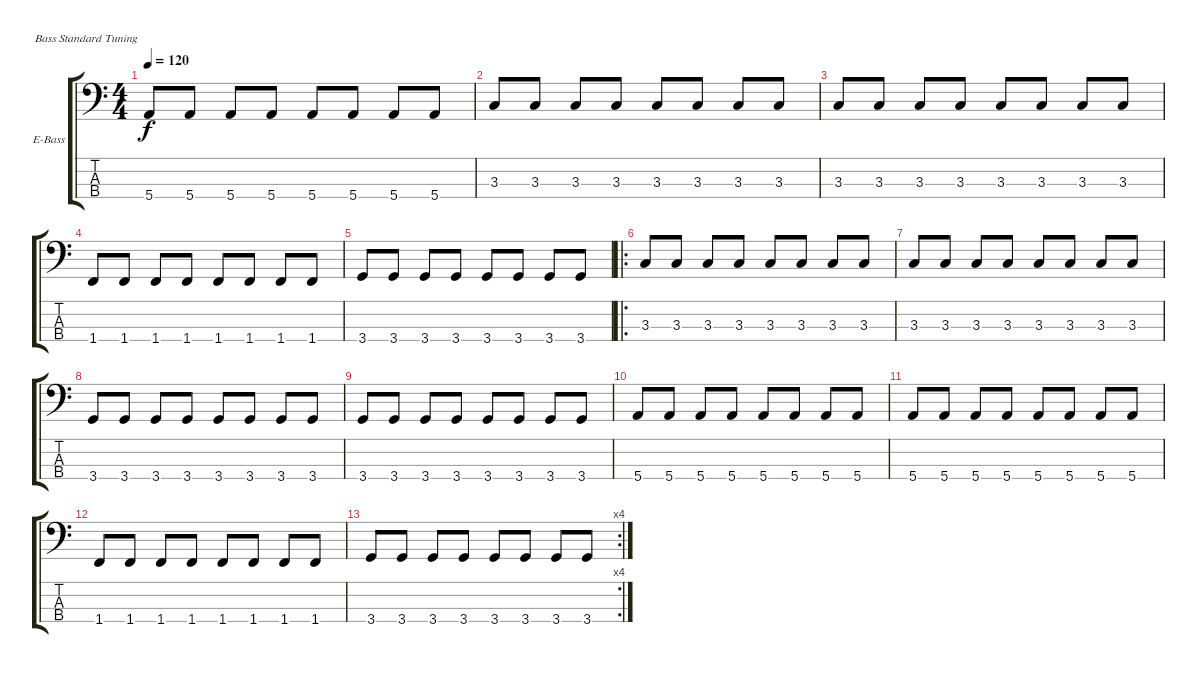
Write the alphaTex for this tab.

\bracketExtendMode groupsimilarinstruments
\firstSystemTrackNameOrientation horizontal
\otherSystemsTrackNameOrientation horizontal
\track ("Äîðîæêà 2" "E-Bass") {instrument electricbasspick}
\staff {score tabs}
\tuning (G2 D2 A1 E1)
\ts (4 4)
\tempo 120
\clef f4
\ks c
5.4.8{dy f} 5.4.8 5.4.8 5.4.8 5.4.8 5.4.8 5.4.8 5.4.8 |
3.3.8 3.3.8 3.3.8 3.3.8 3.3.8 3.3.8 3.3.8 3.3.8 |
3.3.8 3.3.8 3.3.8 3.3.8 3.3.8 3.3.8 3.3.8 3.3.8 |
1.4.8 1.4.8 1.4.8 1.4.8 1.4.8 1.4.8 1.4.8 1.4.8 |
3.4.8 3.4.8 3.4.8 3.4.8 3.4.8 3.4.8 3.4.8 3.4.8 |
\ro
3.3.8 3.3.8 3.3.8 3.3.8 3.3.8 3.3.8 3.3.8 3.3.8 |
3.3.8 3.3.8 3.3.8 3.3.8 3.3.8 3.3.8 3.3.8 3.3.8 |
3.4.8 3.4.8 3.4.8 3.4.8 3.4.8 3.4.8 3.4.8 3.4.8 |
3.4.8 3.4.8 3.4.8 3.4.8 3.4.8 3.4.8 3.4.8 3.4.8 |
5.4.8 5.4.8 5.4.8 5.4.8 5.4.8 5.4.8 5.4.8 5.4.8 |
5.4.8 5.4.8 5.4.8 5.4.8 5.4.8 5.4.8 5.4.8 5.4.8 |
1.4.8 1.4.8 1.4.8 1.4.8 1.4.8 1.4.8 1.4.8 1.4.8 |
\rc 4
3.4.8 3.4.8 3.4.8 3.4.8 3.4.8 3.4.8 3.4.8 3.4.8
